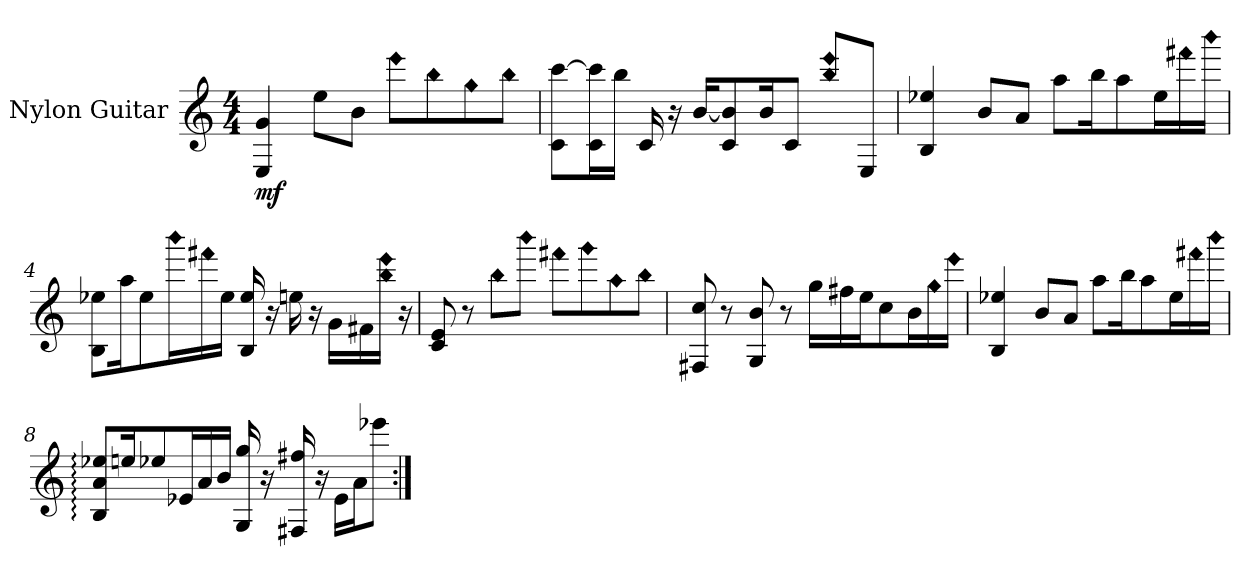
**kern	**dynam
*part1	*part1
*staff1	*staff1
*I"Nylon Guitar	*
*I'N-Gt	*
*clefG2	*
*ITrd7c12	*
*k[]	*
*C:	*
*M4/4	*
*MM136	*
=1	=1
!	!LO:DY:b
4EE/ 4G/	mf
8e\L	.
8B\J	.
!LO:N:head=diamond	!
8ee\L	.
!LO:N:head=diamond	!
8b\	.
!LO:N:head=diamond	!
8g\	.
!LO:N:head=diamond	!
8b\J	.
=2	=2
8C\ [8cc\L	.
16C\ 16cc\]L	.
16b\JJ	.
16C/	.
16r	.
[16B/KL	.
8C/ 8B/]	.
16B/K	.
8C/J	.
!LO:N:n=1:head=diamond	!
!LO:N:n=2:head=diamond	!
8b/ 8ee/L	.
8EE/J	.
=3	=3
4BB/ 4e-X/	.
8B/L	.
8A/J	.
8a\L	.
16b\K	.
8a\	.
16e-\L	.
!LO:N:head=diamond	!
16ff#X\	.
!LO:N:head=diamond	!
16bb\JJ	.
!!LO:LB:g=z
=4	=4
8BB\ 8e-X\L	.
16a\K	.
8e-\	.
!LO:N:head=diamond	!
16bb\L	.
!LO:N:head=diamond	!
16ff#X\	.
16e-\JJ	.
16BB/ 16e-/	.
16r	.
16en\	.
16r	.
16G\LL	.
16F#X\	.
!LO:N:n=1:head=diamond	!
!LO:N:n=2:head=diamond	!
16b\ 16ee\JJ	.
16r	.
=5	=5
8C/ 8E/	.
8r	.
!LO:N:head=diamond	!
8b\L	.
!LO:N:head=diamond	!
8bb\J	.
!LO:N:head=diamond	!
8ff#X\L	.
!LO:N:head=diamond	!
8gg\	.
!LO:N:head=diamond	!
8a\	.
!LO:N:head=diamond	!
8b\J	.
=6	=6
8FF#X/ 8c/	.
8r	.
8GG/ 8B/	.
8r	.
16g\LL	.
16f#X\	.
16e\J	.
8c\	.
16B\L	.
!LO:N:head=diamond	!
16g\	.
!LO:N:head=diamond	!
16ee\JJ	.
!!LO:LB:g=z
=7	=7
4BB/ 4e-X/	.
8B/L	.
8A/J	.
8a\L	.
16b\K	.
8a\	.
16e-\L	.
!LO:N:head=diamond	!
16ff#X\	.
!LO:N:head=diamond	!
16bb\JJ	.
=8	=8
8BB/: 8A/: 8e-X/:L	.
16en/K	.
8e-X/	.
16E-X/L	.
16A/	.
16B/JJ	.
16GG/ 16g/	.
16r	.
16FF#X/ 16f#X/	.
16r	.
16E-\LL	.
16A\J	.
8ee-X\J	.
=:|!	=:|!
*-	*-
